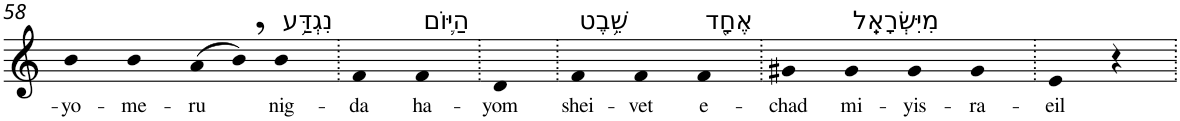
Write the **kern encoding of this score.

**kern	**text
*part1	*part1
*staff1	*staff1
*I"Piano	*
*I'Pno	*
!!LO:PB:g=z
*clefG2	*
*k[]	*
=58	=58
!	!LO:LY:b
4b	-yo-
!	!LO:LY:b
4b	-me-
!	!LO:LY:b
(>8a	-ru
8b,)	.
!LO:TX:a:t=נִגְדַּ֥ע	!
!	!LO:LY:b
4b	nig-
=59.	=59.
!	!LO:LY:b
4f	-da
!LO:TX:a:t=הַיּ֛וֹם	!
!	!LO:LY:b
4f	ha-
=60.	=60.
!	!LO:LY:b
4d	-yom
=61.	=61.
!LO:TX:a:t=שֵׁ֥בֶט	!
!	!LO:LY:b
4f	shei-
!	!LO:LY:b
4f	-vet
!LO:TX:a:t=אֶחָ֖ד	!
!	!LO:LY:b
4f	e-
=62.	=62.
!	!LO:LY:b
4g#X	-chad
!LO:TX:a:t=מִיִּשְׂרָאֵֽל	!
!	!LO:LY:b
4g#	mi-
!	!LO:LY:b
4g#	-yis-
!	!LO:LY:b
4g#	-ra-
=63.	=63.
!	!LO:LY:b
4e	-eil
4r	.
=.	=.
*-	*-
